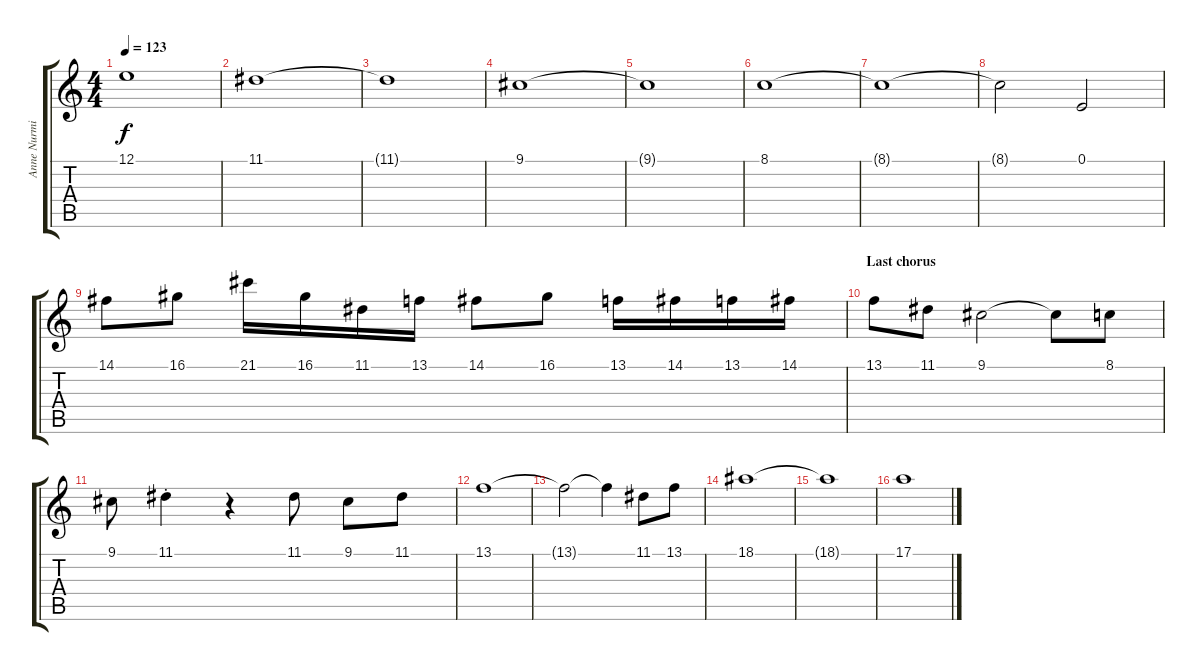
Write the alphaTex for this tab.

\track ("Anne Nurmi" "Anne Nurmi") {instrument stringensemble1}
\staff {score tabs}
\tuning (E4 B3 G3 D3 A2 E2) {hide}
\ts (4 4)
\tempo 123
\clef g2
\ks c
12.1{t}.1{dy f} |
11.1.1 |
11.1{t}.1 |
9.1.1 |
9.1{t}.1 |
8.1.1 |
8.1{t}.1{volume 1} |
8.1{t}.2 0.1.2{volume 13 balance 8 instrument reversecymbal} |
14.1.8{volume 11 balance 0 instrument stringensemble1} 16.1.8 21.1.16 16.1.16 11.1.16 13.1.16 14.1.8 16.1.8 13.1.16 14.1.16 13.1.16 14.1.16 |
\section ("" "Last chorus")
13.1.8{balance 0} 11.1.8 9.1.2 9.1{t}.8 8.1.8 |
9.1.8 11.1{st}.4 r.4 11.1.8 9.1.8 11.1.8 |
13.1.1 |
13.1{t}.2 13.1{t}.4 11.1.8 13.1.8 |
18.1.1 |
18.1{t}.1 |
17.1.1
